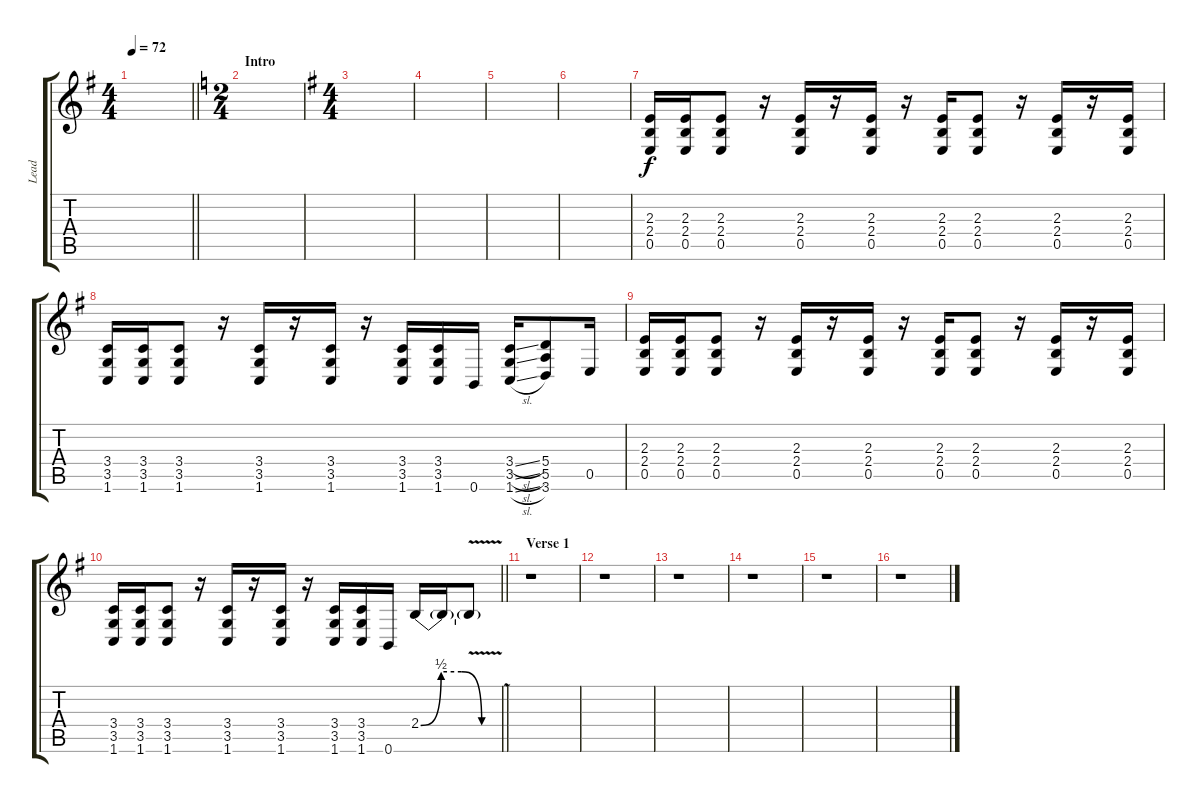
\track ("Lead" "Lead") {instrument distortionguitar}
\staff {score tabs}
\tuning (B3 G3 D3 A2 E2 B1) {hide}
\ts (4 4)
\tempo 72
\clef g2
\barLineRight lightlight
\ks g
|
\ts (2 4)
\section ("" "Intro")
\ks c
|
\ts (4 4)
\ks g
|
|
|
|
(2.3 2.4 0.5).16{volume 14} (2.3 2.4 0.5).16 (2.3 2.4 0.5).8 r.16 (2.3 2.4 0.5).16 r.16 (2.3 2.4 0.5).16 r.16 (2.3 2.4 0.5).16 (2.3 2.4 0.5).8 r.16 (2.3 2.4 0.5).16 r.16 (2.3 2.4 0.5).16 |
(3.4 3.5 1.6).16 (3.4 3.5 1.6).16 (3.4 3.5 1.6).8 r.16 (3.4 3.5 1.6).16 r.16 (3.4 3.5 1.6).16 r.16 (3.4 3.5 1.6).16 (3.4 3.5 1.6).16 0.6.16 (3.4{sl} 3.5{sl} 1.6{sl}).16 (5.4 5.5 3.6).8 0.5.16 |
(2.3 2.4 0.5).16 (2.3 2.4 0.5).16 (2.3 2.4 0.5).8 r.16 (2.3 2.4 0.5).16 r.16 (2.3 2.4 0.5).16 r.16 (2.3 2.4 0.5).16 (2.3 2.4 0.5).8 r.16 (2.3 2.4 0.5).16 r.16 (2.3 2.4 0.5).16 |
\barLineRight lightlight
(3.4 3.5 1.6).16 (3.4 3.5 1.6).16 (3.4 3.5 1.6).8 r.16 (3.4 3.5 1.6).16 r.16 (3.4 3.5 1.6).16 r.16 (3.4 3.5 1.6).16 (3.4 3.5 1.6).16 0.6.16 2.4{be (custom 0 0 15 2 30 2 45 0 60 0)}.16 2.4{t}.16 2.4{v t}.8 |
\section ("" "Verse 1")
r.1 |
r.1 |
r.1 |
r.1 |
r.1 |
r.1
